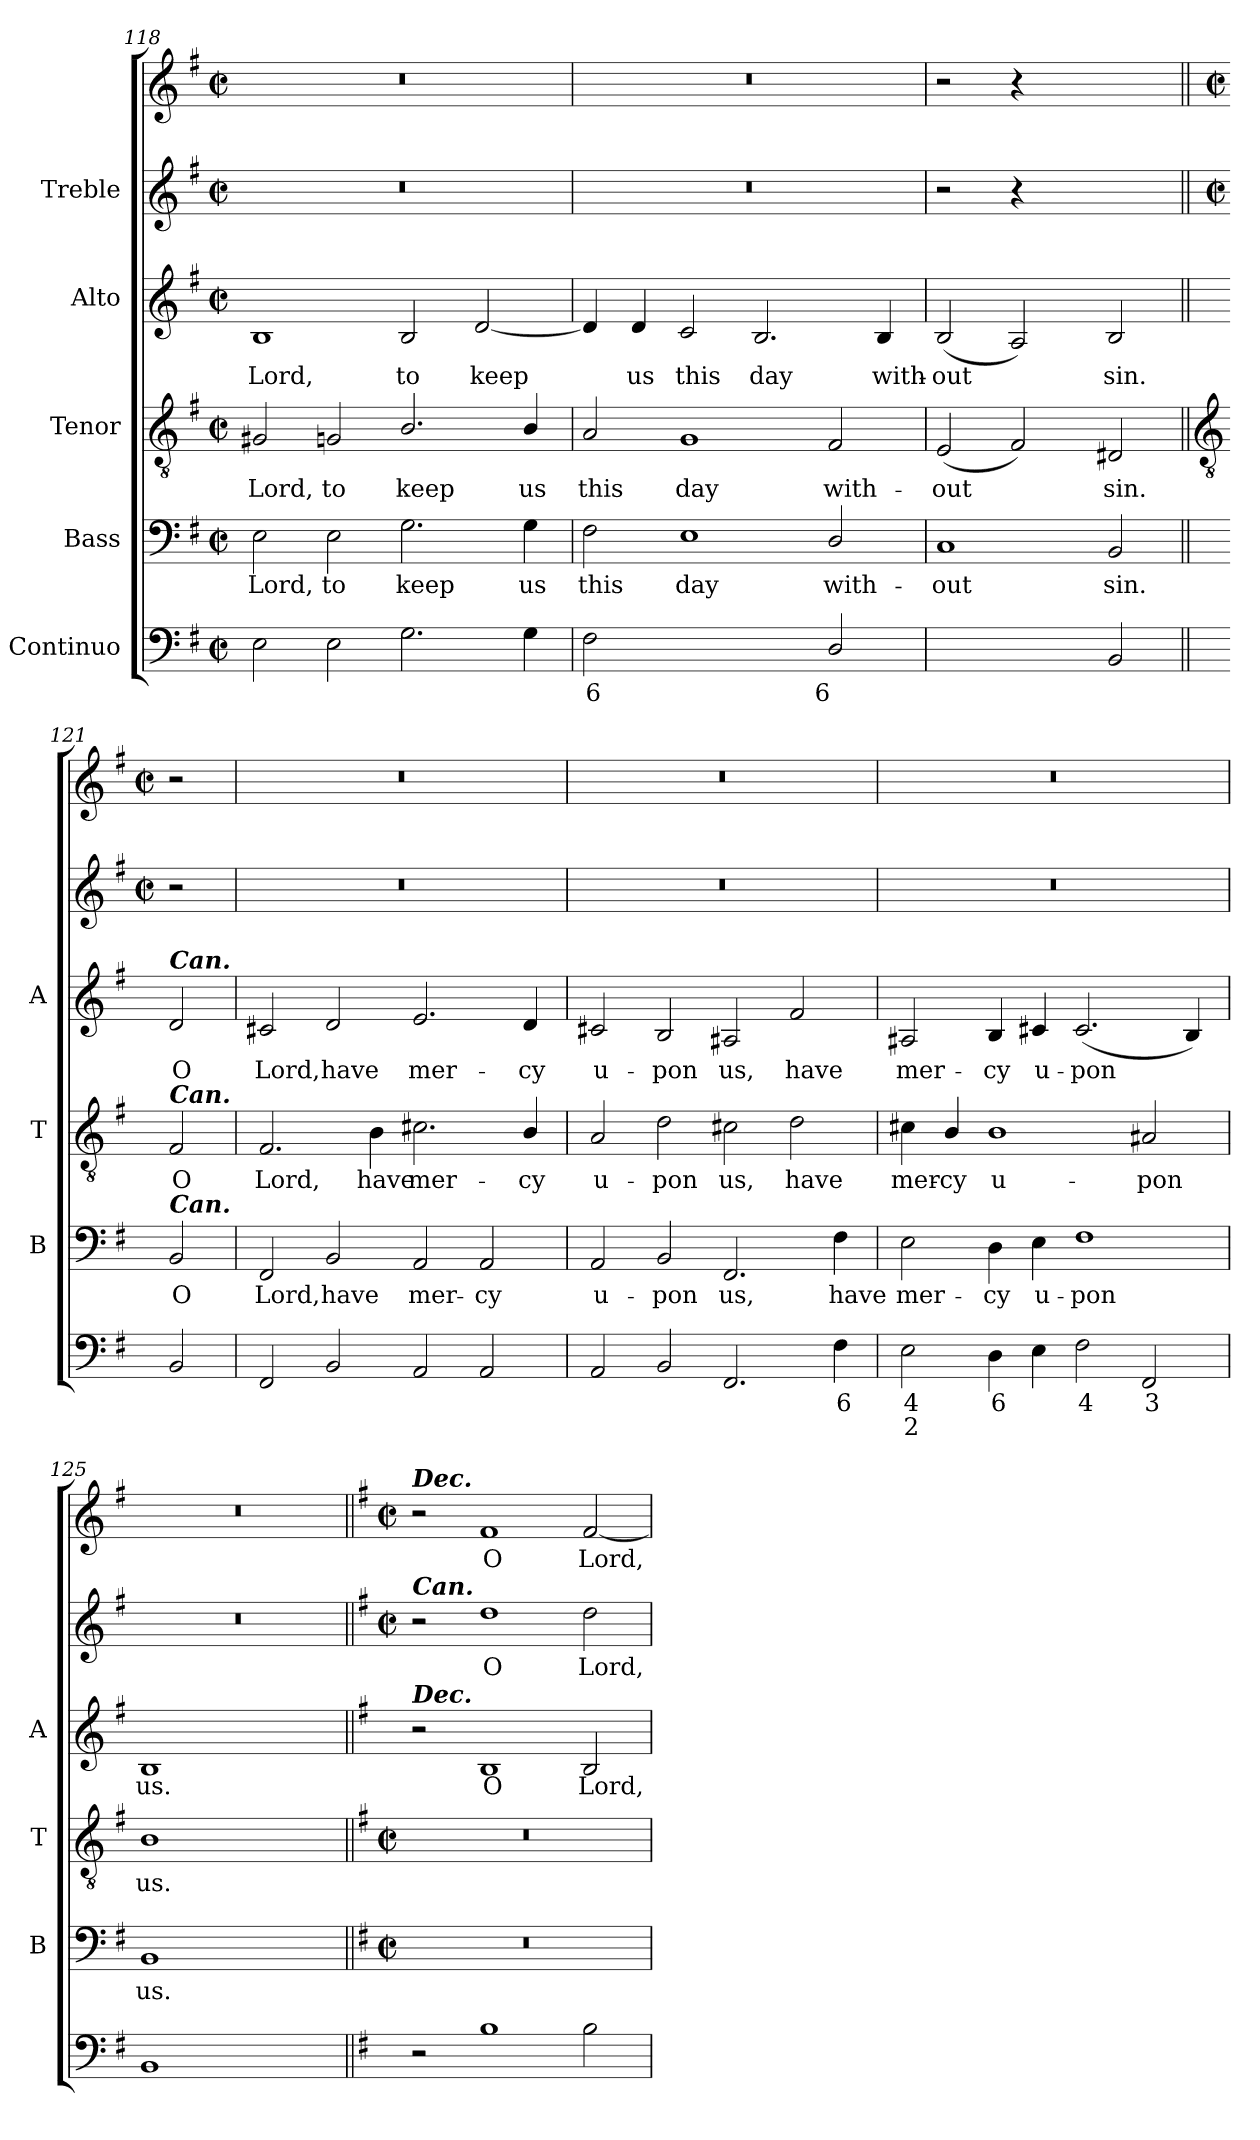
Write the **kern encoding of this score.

**kern	**text	**text	**kern	**text	**kern	**text	**kern	**text	**kern	**text	**kern	**text
*part5	*part5	*part5	*part4	*part4	*part3	*part3	*part2	*part2	*part1	*part1	*part1	*part1
*staff6	*staff6	*staff6	*staff5	*staff5	*staff4	*staff4	*staff3	*staff3	*staff2	*staff2	*staff1	*staff1
*I"Continuo	*	*	*I"Bass	*	*I"Tenor	*	*I"Alto	*	*I"Treble	*	*	*
*	*	*	*I'B	*	*I'T	*	*I'A	*	*	*	*	*
*clefF4	*	*	*clefF4	*	*clefGv2	*	*clefG2	*	*clefG2	*	*clefG2	*
*k[f#]	*	*	*k[f#]	*	*k[f#]	*	*k[f#]	*	*k[f#]	*	*k[f#]	*
*G:	*	*	*G:	*	*G:	*	*G:	*	*G:	*	*G:	*
*M4/2	*	*	*M4/2	*	*M4/2	*	*M4/2	*	*M4/2	*	*M4/2	*
*met(c|)	*	*	*met(c|)	*	*met(c|)	*	*met(c|)	*	*met(c|)	*	*met(c|)	*
=118	=118	=118	=118	=118	=118	=118	=118	=118	=118	=118	=118	=118
!	!	!	!	!LO:LY:b	!	!LO:LY:b	!	!LO:LY:b	!	!	!	!
2E	.	.	2E	Lord,	2G#X	Lord,	1B	Lord,	0r	.	0r	.
!	!	!	!	!LO:LY:b	!	!LO:LY:b	!	!	!	!	!	!
2E	.	.	2E	to	2Gn	to	.	.	.	.	.	.
!	!	!	!	!LO:LY:b	!	!LO:LY:b	!	!LO:LY:b	!	!	!	!
2.G	.	.	2.G	keep	2.B/	keep	2B	to	.	.	.	.
!	!	!	!	!	!	!	!	!LO:LY:b	!	!	!	!
.	.	.	.	.	.	.	[2d	keep	.	.	.	.
!	!	!	!	!LO:LY:b	!	!LO:LY:b	!	!	!	!	!	!
4G	.	.	4G	us	4B/	us	.	.	.	.	.	.
=119	=119	=119	=119	=119	=119	=119	=119	=119	=119	=119	=119	=119
!	!LO:LY:b	!	!	!LO:LY:b	!	!LO:LY:b	!	!	!	!	!	!
2F#	6	.	2F#	this	2A	this	4d]	.	0r	.	0r	.
!	!	!	!	!	!	!	!	!LO:LY:b	!	!	!	!
.	.	.	.	.	.	.	4d	us	.	.	.	.
!	!LO:LY:b	!	!	!LO:LY:b	!	!LO:LY:b	!	!LO:LY:b	!	!	!	!
[2Eyy	6	.	1E	day	1G	day	2c	this	.	.	.	.
!	!LO:LY:b	!	!	!	!	!	!	!LO:LY:b	!	!	!	!
2Eyy]	5	.	.	.	.	.	2.B	day	.	.	.	.
!	!LO:LY:b	!	!	!LO:LY:b	!	!LO:LY:b	!	!	!	!	!	!
2D/	6	.	2D/	with-	2F#	with-	.	.	.	.	.	.
!	!	!	!	!	!	!	!	!LO:LY:b	!	!	!	!
.	.	.	.	.	.	.	4B	with-	.	.	.	.
=120	=120	=120	=120	=120	=120	=120	=120	=120	=120	=120	=120	=120
!	!LO:LY:b	!LO:LY:b	!	!LO:LY:b	!	!LO:LY:b	!	!LO:LY:b	!	!	!	!
[2Cyy	7	3	1C	-out	(<2E	-out	(<2B	-out	2r	.	2r	.
!	!LO:LY:b	!LO:LY:b	!	!	!	!	!	!	!	!	!	!
2Cyy]	6	4	.	.	2F#)	.	2A)	.	4r	.	4r	.
.	.	.	.	.	.	.	.	.	2.ryy	.	2.ryy	.
!	!	!	!	!LO:LY:b	!	!LO:LY:b	!	!LO:LY:b	!	!	!	!
2BB	.	.	2BB	sin.	2D#X	sin.	2B	sin.	.	.	.	.
!!LO:LB:g=z
=121||	=121||	=121||	=121||	=121||	=121||	=121||	=121||	=121||	=121||	=121||	=121||	=121||
*	*	*	*	*	*clefGv2	*	*	*	*	*	*	*
*	*	*	*	*	*	*	*	*	*M4/2	*	*M4/2	*
*	*	*	*	*	*	*	*	*	*met(c|)	*	*met(c|)	*
!	!	!	!	!	!	!	!LO:TX:a:Bi:t=Can.	!	!	!	!	!
!	!	!	!	!	!LO:TX:a:Bi:t=Can.	!	!	!	!	!	!	!
!	!	!	!LO:TX:a:Bi:t=Can.	!	!	!	!	!	!	!	!	!
!	!	!	!	!LO:LY:b	!	!LO:LY:b	!	!LO:LY:b	!	!	!	!
2BB	.	.	2BB	O	2F#	O	2d	O	2r	.	2r	.
=122	=122	=122	=122	=122	=122	=122	=122	=122	=122	=122	=122	=122
!	!	!	!	!LO:LY:b	!	!LO:LY:b	!	!LO:LY:b	!	!	!	!
2FF#	.	.	2FF#	Lord,	2.F#	Lord,	2c#X	Lord,	0r	.	0r	.
!	!	!	!	!LO:LY:b	!	!	!	!LO:LY:b	!	!	!	!
2BB	.	.	2BB	have	.	.	2d	have	.	.	.	.
!	!	!	!	!	!	!LO:LY:b	!	!	!	!	!	!
.	.	.	.	.	4B	have	.	.	.	.	.	.
!	!	!	!	!LO:LY:b	!	!LO:LY:b	!	!LO:LY:b	!	!	!	!
2AA	.	.	2AA	mer-	2.c#X	mer-	2.e	mer-	.	.	.	.
!	!	!	!	!LO:LY:b	!	!	!	!	!	!	!	!
2AA	.	.	2AA	-cy	.	.	.	.	.	.	.	.
!	!	!	!	!	!	!LO:LY:b	!	!LO:LY:b	!	!	!	!
.	.	.	.	.	4B/	-cy	4d	-cy	.	.	.	.
=123	=123	=123	=123	=123	=123	=123	=123	=123	=123	=123	=123	=123
!	!	!	!	!LO:LY:b	!	!LO:LY:b	!	!LO:LY:b	!	!	!	!
2AA	.	.	2AA	u-	2A	u-	2c#X	u-	0r	.	0r	.
!	!	!	!	!LO:LY:b	!	!LO:LY:b	!	!LO:LY:b	!	!	!	!
2BB	.	.	2BB	-pon	2d	-pon	2B	-pon	.	.	.	.
!	!	!	!	!LO:LY:b	!	!LO:LY:b	!	!LO:LY:b	!	!	!	!
2.FF#	.	.	2.FF#	us,	2c#X	us,	2A#X	us,	.	.	.	.
!	!	!	!	!	!	!LO:LY:b	!	!LO:LY:b	!	!	!	!
.	.	.	.	.	2d	have	2f#	have	.	.	.	.
!	!LO:LY:b	!	!	!LO:LY:b	!	!	!	!	!	!	!	!
4F#	6	.	4F#	have	.	.	.	.	.	.	.	.
=124	=124	=124	=124	=124	=124	=124	=124	=124	=124	=124	=124	=124
!	!LO:LY:b	!LO:LY:b	!	!LO:LY:b	!	!LO:LY:b	!	!LO:LY:b	!	!	!	!
2E	4	2	2E	mer-	4c#X	mer-	2A#X	mer-	0r	.	0r	.
!	!	!	!	!	!	!LO:LY:b	!	!	!	!	!	!
.	.	.	.	.	4B/	-cy	.	.	.	.	.	.
!	!LO:LY:b	!	!	!LO:LY:b	!	!LO:LY:b	!	!LO:LY:b	!	!	!	!
4D	6	.	4D	-cy	1B	u-	4B	-cy	.	.	.	.
!	!	!	!	!LO:LY:b	!	!	!	!LO:LY:b	!	!	!	!
4E	.	.	4E	u-	.	.	4c#X	u-	.	.	.	.
!	!LO:LY:b	!	!	!LO:LY:b	!	!	!	!LO:LY:b	!	!	!	!
2F#	4	.	1F#	-pon	.	.	(<2.c#	-pon	.	.	.	.
!	!LO:LY:b	!	!	!	!	!LO:LY:b	!	!	!	!	!	!
2FF#	3	.	.	.	2A#X	-pon	.	.	.	.	.	.
.	.	.	.	.	.	.	4B)	.	.	.	.	.
=125	=125	=125	=125	=125	=125	=125	=125	=125	=125	=125	=125	=125
!	!	!	!	!LO:LY:b	!	!LO:LY:b	!	!LO:LY:b	!	!	!	!
1BB	.	.	1BB	us.	1B	us.	1B	us.	0r	.	0r	.
1ryy	.	.	1ryy	.	1ryy	.	1ryy	.	.	.	.	.
!!LO:LB:g=z
=126||	=126||	=126||	=126||	=126||	=126||	=126||	=126||	=126||	=126||	=126||	=126||	=126||
*	*	*	*	*	*	*	*	*	*k[f#]	*	*k[f#]	*
*	*	*	*	*	*	*	*	*	*G:	*	*G:	*
*	*	*	*M4/2	*	*M4/2	*	*	*	*M4/2	*	*M4/2	*
*	*	*	*met(c|)	*	*met(c|)	*	*	*	*met(c|)	*	*met(c|)	*
!	!	!	!	!	!	!	!	!	!	!	!LO:TX:a:Bi:t=Dec.	!
!	!	!	!	!	!	!	!	!	!LO:TX:a:Bi:t=Can.	!	!	!
!	!	!	!	!	!	!	!LO:TX:a:Bi:t=Dec.	!	!	!	!	!
2r	.	.	0r	.	0r	.	2r	.	2r	.	2r	.
!	!	!	!	!	!	!	!	!LO:LY:b	!	!LO:LY:b	!	!LO:LY:b
1B	.	.	.	.	.	.	1B	O	1dd	O	1f#	O
!	!	!	!	!	!	!	!	!LO:LY:b	!	!LO:LY:b	!	!LO:LY:b
2B	.	.	.	.	.	.	2B	Lord,	2dd	Lord,	[2f#	Lord,
=	=	=	=	=	=	=	=	=	=	=	=	=
*-	*-	*-	*-	*-	*-	*-	*-	*-	*-	*-	*-	*-
